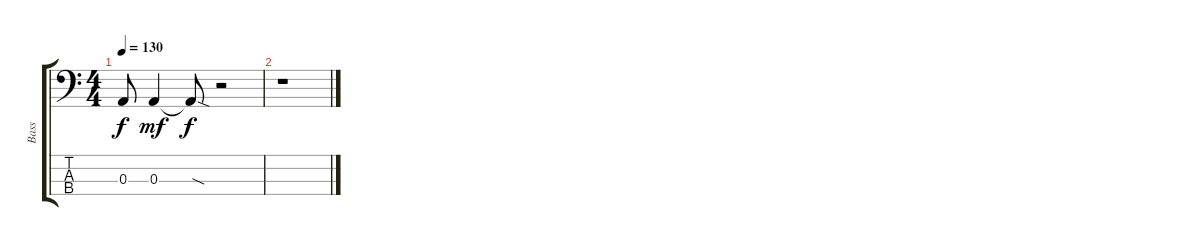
\track ("Bass" "Bass") {instrument electricbasspick}
\staff {score tabs}
\tuning (G2 D2 A1 E1) {hide}
\ts (4 4)
\tempo 130
\clef f4
\ks c
0.3{t}.8{dy f} 0.3.4{dy mf} 0.3{sod t}.8{dy f} r.2 |
r.1
